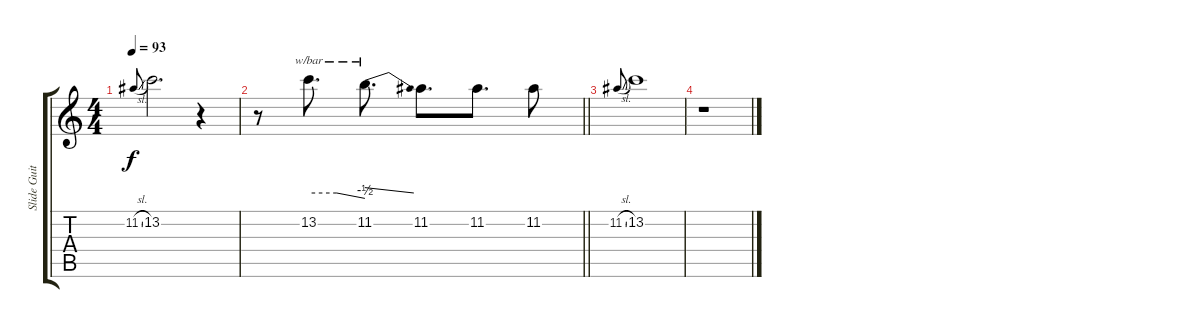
\track ("Slide Guitar" "Slide Guit") {instrument electricguitarjazz}
\staff {score tabs}
\tuning (E4 B3 G3 D3 A2 E2) {hide}
\ts (4 4)
\tempo 93
\clef g2
\ks c
11.2{sl}.8{gr onbeat dy f} 13.2.2{d} r.4 |
\barLineRight lightlight
r.8 13.2.8{d tbe (custom default 0 0 30 0 60 -2)} 11.2.8{d tbe (dive default 0 2 60 0)} 11.2.8{d} 11.2.8{d} 11.2.8 |
11.2{sl}.8{gr onbeat} 13.2.1 |
r.1
